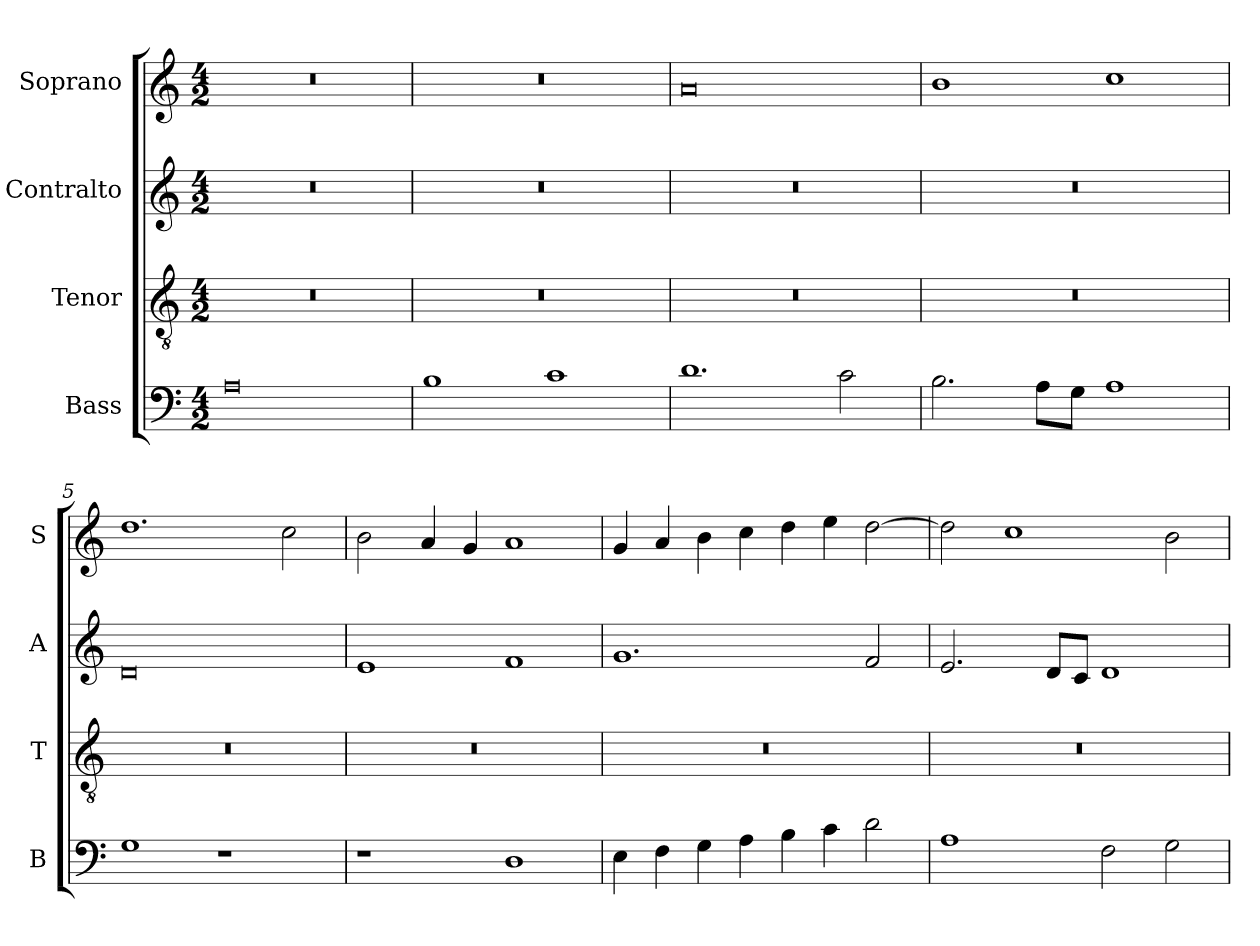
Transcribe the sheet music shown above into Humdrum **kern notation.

**kern	**kern	**kern	**kern
*part4	*part3	*part2	*part1
*staff4	*staff3	*staff2	*staff1
*I"Bass	*I"Tenor	*I"Contralto	*I"Soprano
*I'B	*I'T	*I'A	*I'S
*clefF4	*clefGv2	*clefG2	*clefG2
*k[]	*k[]	*k[]	*k[]
*A:aeo	*A:aeo	*A:aeo	*A:aeo
*M4/2	*M4/2	*M4/2	*M4/2
=1	=1	=1	=1
0A	0r	0r	0r
=2	=2	=2	=2
1B	0r	0r	0r
1c	.	.	.
=3	=3	=3	=3
1.d	0r	0r	0a
2c	.	.	.
=4	=4	=4	=4
2.B	0r	0r	1b
8A\L	.	.	.
8G\J	.	.	.
1A	.	.	1cc
=5	=5	=5	=5
1G	0r	0d	1.dd
1r	.	.	.
.	.	.	2cc
=6	=6	=6	=6
1r	0r	1e	2b
.	.	.	4a
.	.	.	4g
1D	.	1f	1a
=7	=7	=7	=7
4E	0r	1.g	4g
4F	.	.	4a
4G	.	.	4b
4A	.	.	4cc
4B	.	.	4dd
4c	.	.	4ee
2d	.	2f	[2dd
=8	=8	=8	=8
1A	0r	2.e	2dd]
.	.	.	1cc
.	.	8d/L	.
.	.	8c/J	.
2F	.	1d	.
2G	.	.	2b
=	=	=	=
*-	*-	*-	*-
